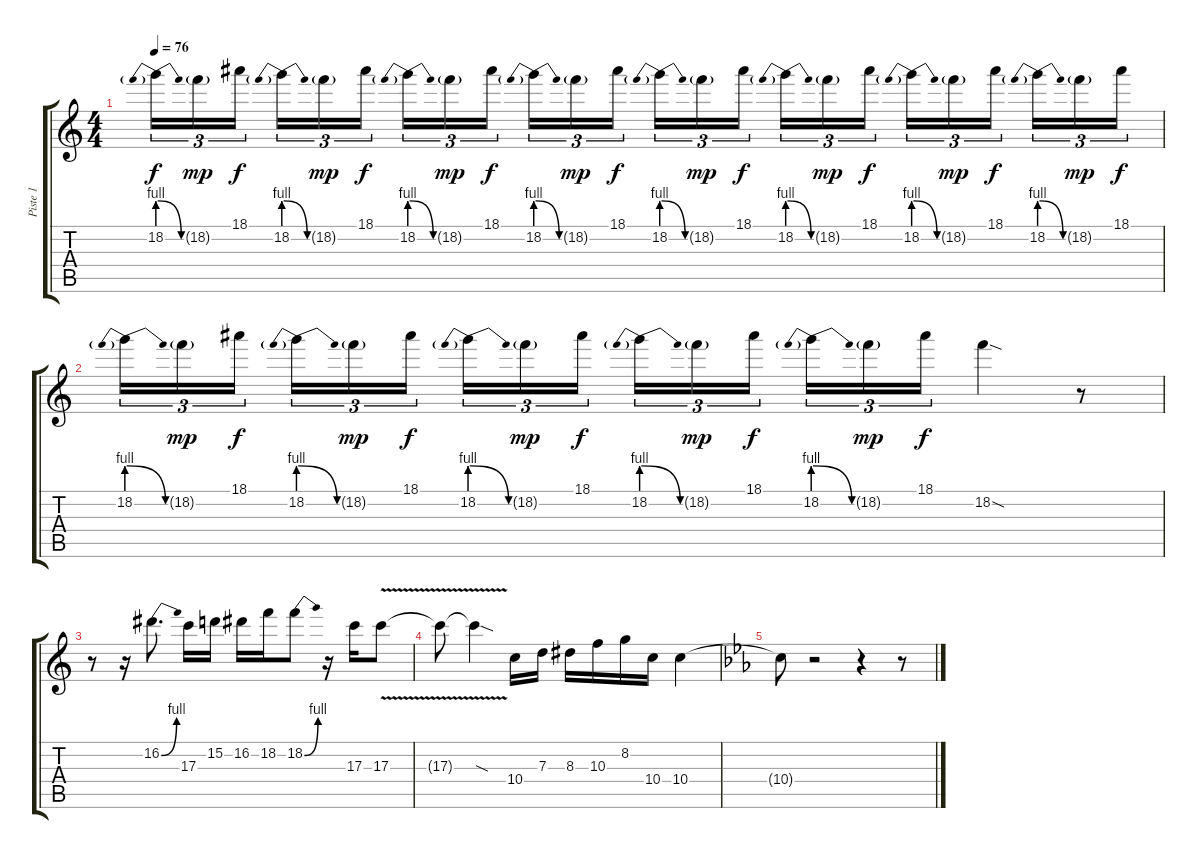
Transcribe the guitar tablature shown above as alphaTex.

\track ("Piste 1" "Piste 1") {instrument distortionguitar}
\staff {score tabs}
\tuning (E4 B3 G3 D3 A2 E2) {hide}
\ts (4 4)
\tempo 76
\clef g2
\ks c
18.2{be (prebendrelease 0 4 60 0)}.16{tu (3 2) dy f} 18.2{g}.16{tu (3 2) dy mp} 18.1.16{tu (3 2) dy f beam splitsecondary} 18.2{be (prebendrelease 0 4 60 0)}.16{tu (3 2)} 18.2{g}.16{tu (3 2) dy mp} 18.1.16{tu (3 2) dy f} 18.2{be (prebendrelease 0 4 60 0)}.16{tu (3 2)} 18.2{g}.16{tu (3 2) dy mp} 18.1.16{tu (3 2) dy f beam splitsecondary} 18.2{be (prebendrelease 0 4 60 0)}.16{tu (3 2)} 18.2{g}.16{tu (3 2) dy mp} 18.1.16{tu (3 2) dy f} 18.2{be (prebendrelease 0 4 60 0)}.16{tu (3 2)} 18.2{g}.16{tu (3 2) dy mp} 18.1.16{tu (3 2) dy f beam splitsecondary} 18.2{be (prebendrelease 0 4 60 0)}.16{tu (3 2)} 18.2{g}.16{tu (3 2) dy mp} 18.1.16{tu (3 2) dy f} 18.2{be (prebendrelease 0 4 60 0)}.16{tu (3 2)} 18.2{g}.16{tu (3 2) dy mp} 18.1.16{tu (3 2) dy f beam splitsecondary} 18.2{be (prebendrelease 0 4 60 0)}.16{tu (3 2)} 18.2{g}.16{tu (3 2) dy mp} 18.1.16{tu (3 2) dy f} |
18.2{be (prebendrelease 0 4 60 0)}.16{tu (3 2) volume 0} 18.2{g}.16{tu (3 2) dy mp} 18.1.16{tu (3 2) dy f beam splitsecondary} 18.2{be (prebendrelease 0 4 60 0)}.16{tu (3 2)} 18.2{g}.16{tu (3 2) dy mp} 18.1.16{tu (3 2) dy f} 18.2{be (prebendrelease 0 4 60 0)}.16{tu (3 2)} 18.2{g}.16{tu (3 2) dy mp} 18.1.16{tu (3 2) dy f beam splitsecondary} 18.2{be (prebendrelease 0 4 60 0)}.16{tu (3 2)} 18.2{g}.16{tu (3 2) dy mp} 18.1.16{tu (3 2) dy f} 18.2{be (prebendrelease 0 4 60 0)}.16{tu (3 2)} 18.2{g}.16{tu (3 2) dy mp} 18.1.16{tu (3 2) dy f} 18.2{sod}.4 r.8 |
r.8 r.16 16.2{be (bend 0 0 60 4)}.8{d} 17.3.16 15.2.16 16.2.16 18.2.16 18.2{be (bend 0 0 60 4)}.8 r.16 17.3.16 17.3{v}.8 |
17.3{t}.8 17.3{v sod t}.4 10.4.16 7.3.16 8.3.16 10.3.16 8.2.16 10.4.16 10.4.4 |
\ks eb
10.4{t}.8 r.2 r.4 r.8
